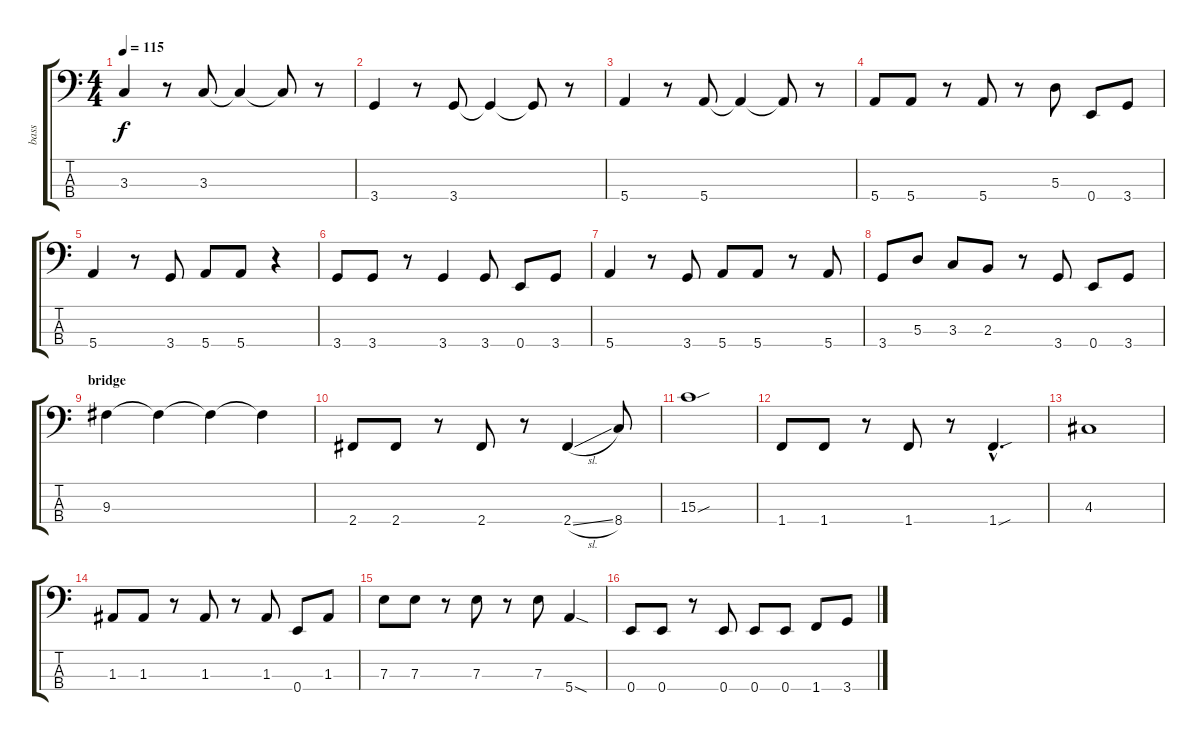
\track ("bass" "bass") {instrument electricbassfinger}
\staff {score tabs}
\tuning (G2 D2 A1 E1) {hide}
\ts (4 4)
\tempo 115
\clef f4
\ks c
3.3.4{dy f} r.8 3.3.8 3.3{t}.4 3.3{t}.8 r.8 |
3.4.4 r.8 3.4.8 3.4{t}.4 3.4{t}.8 r.8 |
5.4.4 r.8 5.4.8 5.4{t}.4 5.4{t}.8 r.8 |
5.4.8 5.4.8 r.8 5.4.8 r.8 5.3.8 0.4.8 3.4.8 |
5.4.4 r.8 3.4.8 5.4.8 5.4.8 r.4 |
3.4.8 3.4.8 r.8 3.4.4 3.4.8 0.4.8 3.4.8 |
5.4.4 r.8 3.4.8 5.4.8 5.4.8 r.8 5.4.8 |
3.4.8 5.3.8 3.3.8 2.3.8 r.8 3.4.8 0.4.8 3.4.8 |
\section ("" "bridge")
9.3.4 9.3{t}.4 9.3{t}.4 9.3{t}.4 |
2.4.8 2.4.8 r.8 2.4.8 r.8 2.4{sl}.4 8.4.8 |
15.3{sou}.1 |
1.4.8 1.4.8 r.8 1.4.8 r.8 1.4{sou hac}.4{d} |
4.3.1 |
1.3.8 1.3.8 r.8 1.3.8 r.8 1.3.8 0.4.8 1.3.8 |
7.3.8 7.3.8 r.8 7.3.8 r.8 7.3.8 5.4{sod}.4 |
0.4.8 0.4.8 r.8 0.4.8 0.4.8 0.4.8 1.4.8 3.4.8
